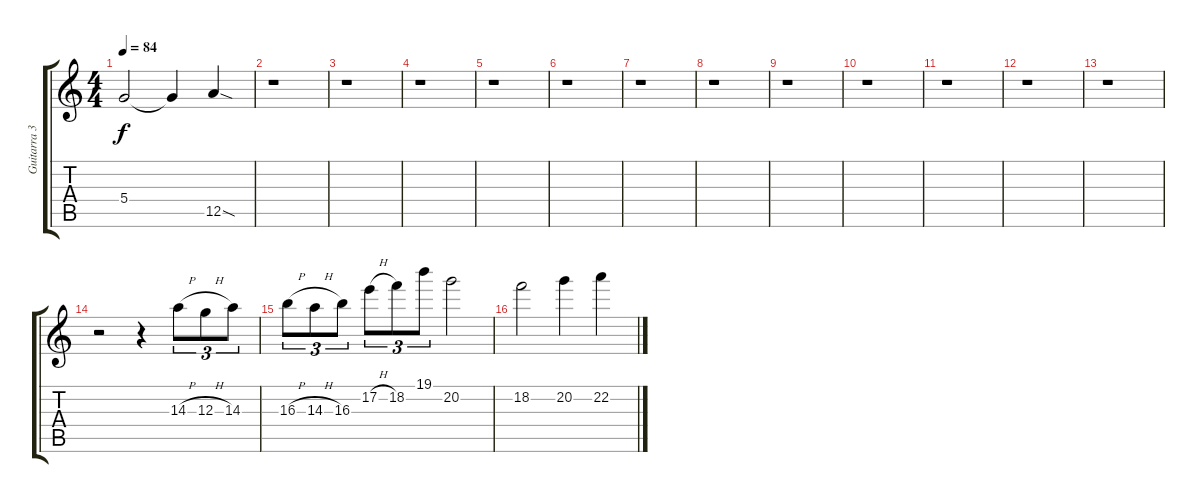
\track ("Guitarra 3" "Guitarra 3") {instrument distortionguitar}
\staff {score tabs}
\tuning (E4 B3 G3 D3 A2 E2) {hide}
\ts (4 4)
\tempo 84
\clef g2
\ks c
5.4.2{dy f} 5.4{t}.4 12.5{sod}.4 |
r.1 |
r.1 |
r.1 |
r.1 |
r.1 |
r.1 |
r.1 |
r.1 |
r.1 |
r.1 |
r.1 |
r.1 |
r.2 r.4 14.3{h}.8{tu (3 2)} 12.3{h}.8{tu (3 2)} 14.3.8{tu (3 2)} |
16.3{h}.8{tu (3 2)} 14.3{h}.8{tu (3 2)} 16.3.8{tu (3 2)} 17.2{h}.8{tu (3 2)} 18.2.8{tu (3 2)} 19.1.8{tu (3 2)} 20.2.2 |
18.2.2 20.2.4 22.2.4
